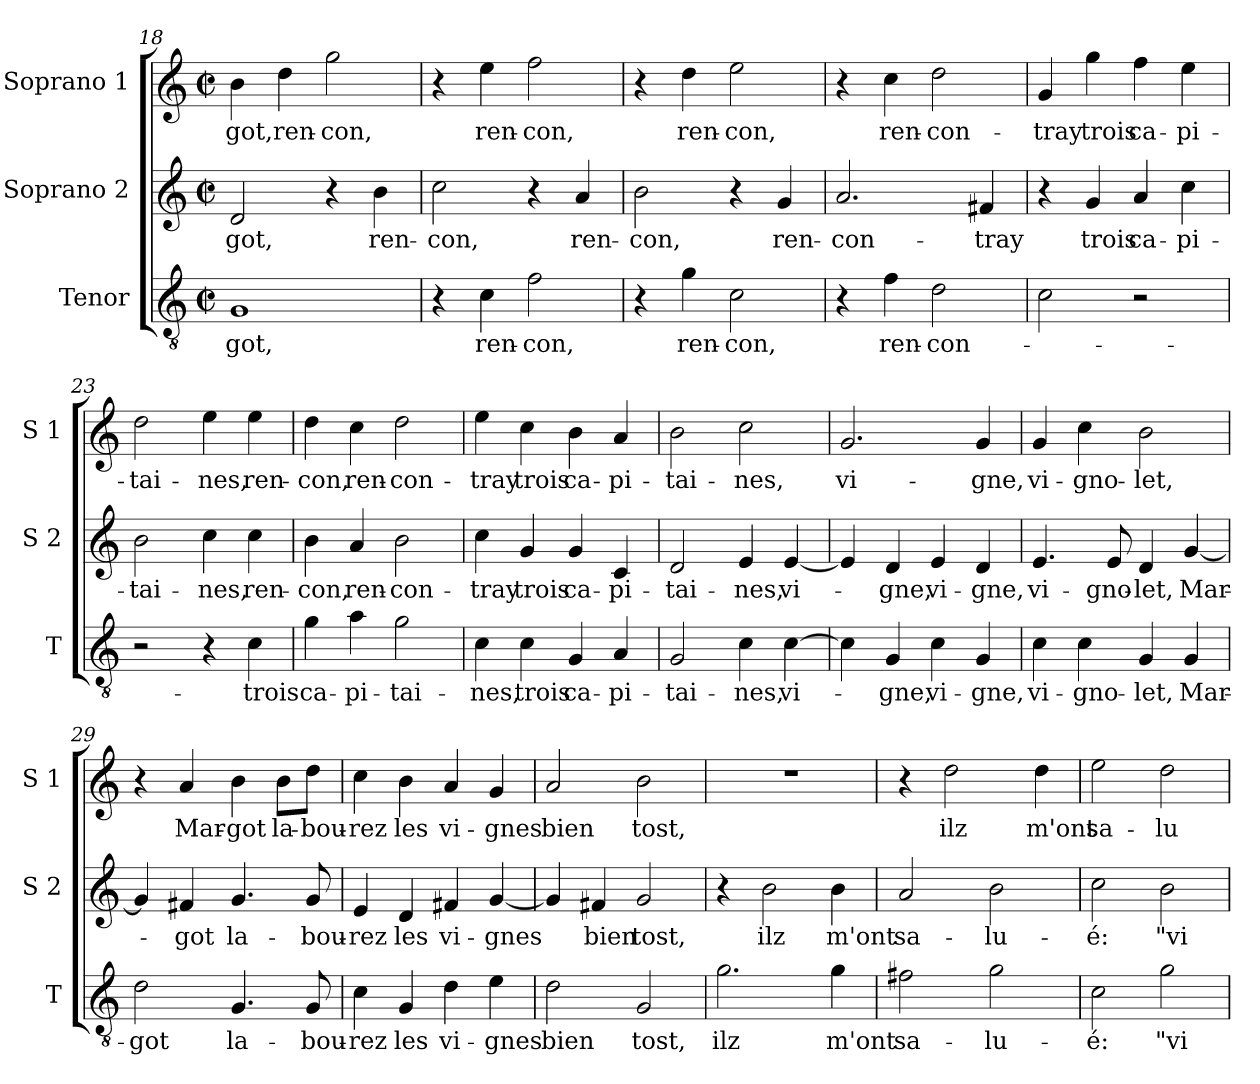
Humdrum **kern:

**kern	**text	**kern	**text	**kern	**text
*part3	*part3	*part2	*part2	*part1	*part1
*staff3	*staff3	*staff2	*staff2	*staff1	*staff1
*I"Tenor	*	*I"Soprano 2	*	*I"Soprano 1	*
*I'T	*	*I'S 2	*	*I'S 1	*
*clefGv2	*	*clefG2	*	*clefG2	*
*k[]	*	*k[]	*	*k[]	*
*C:	*	*C:	*	*C:	*
*M2/2	*	*M2/2	*	*M2/2	*
*met(c|)	*	*met(c|)	*	*met(c|)	*
=18	=18	=18	=18	=18	=18
!	!LO:LY:b	!	!LO:LY:b	!	!LO:LY:b
1G	-got,	2d/	-got,	4b\	-got,
!	!	!	!	!	!LO:LY:b
.	.	.	.	4dd\	ren-
!	!	!	!	!	!LO:LY:b
.	.	4r	.	2gg\	-con,
!	!	!	!LO:LY:b	!	!
.	.	4b\	ren-	.	.
=19	=19	=19	=19	=19	=19
!	!	!	!LO:LY:b	!	!
4r	.	2cc\	-con,	4r	.
!	!LO:LY:b	!	!	!	!LO:LY:b
4c\	ren-	.	.	4ee\	ren-
!	!LO:LY:b	!	!	!	!LO:LY:b
2f\	-con,	4r	.	2ff\	-con,
!	!	!	!LO:LY:b	!	!
.	.	4a/	ren-	.	.
=20	=20	=20	=20	=20	=20
!	!	!	!LO:LY:b	!	!
4r	.	2b\	-con,	4r	.
!	!LO:LY:b	!	!	!	!LO:LY:b
4g\	ren-	.	.	4dd\	ren-
!	!LO:LY:b	!	!	!	!LO:LY:b
2c\	-con,	4r	.	2ee\	-con,
!	!	!	!LO:LY:b	!	!
.	.	4g/	ren-	.	.
!!LO:LB:g=z
=21	=21	=21	=21	=21	=21
!	!	!	!LO:LY:b	!	!
4r	.	2.a/	-con-	4r	.
!	!LO:LY:b	!	!	!	!LO:LY:b
4f\	ren-	.	.	4cc\	ren-
!	!LO:LY:b	!	!	!	!LO:LY:b
2d\	-con-	.	.	2dd\	-con-
!	!	!	!LO:LY:b	!	!
.	.	4f#X/	-tray	.	.
=22	=22	=22	=22	=22	=22
!	!	!	!	!	!LO:LY:b
2c\	.	4r	.	4g/	-tray
!	!	!	!LO:LY:b	!	!LO:LY:b
.	.	4g/	trois	4gg\	trois
!	!	!	!LO:LY:b	!	!LO:LY:b
2r	.	4a/	ca-	4ff\	ca-
!	!	!	!LO:LY:b	!	!LO:LY:b
.	.	4cc\	-pi-	4ee\	-pi-
=23	=23	=23	=23	=23	=23
!	!	!	!LO:LY:b	!	!LO:LY:b
2r	.	2b\	-tai-	2dd\	-tai-
!	!	!	!LO:LY:b	!	!LO:LY:b
4r	.	4cc\	-nes,	4ee\	-nes,
!	!LO:LY:b	!	!LO:LY:b	!	!LO:LY:b
4c\	trois	4cc\	ren-	4ee\	ren-
=24	=24	=24	=24	=24	=24
!	!LO:LY:b	!	!LO:LY:b	!	!LO:LY:b
4g\	ca-	4b\	-con,	4dd\	-con,
!	!LO:LY:b	!	!LO:LY:b	!	!LO:LY:b
4a\	-pi-	4a/	ren-	4cc\	ren-
!	!LO:LY:b	!	!LO:LY:b	!	!LO:LY:b
2g\	-tai-	2b\	-con-	2dd\	-con-
=25	=25	=25	=25	=25	=25
!	!LO:LY:b	!	!LO:LY:b	!	!LO:LY:b
4c\	-nes,	4cc\	-tray	4ee\	-tray
!	!LO:LY:b	!	!LO:LY:b	!	!LO:LY:b
4c\	trois	4g/	trois	4cc\	trois
!	!LO:LY:b	!	!LO:LY:b	!	!LO:LY:b
4G/	ca-	4g/	ca-	4b\	ca-
!	!LO:LY:b	!	!LO:LY:b	!	!LO:LY:b
4A/	-pi-	4c/	-pi-	4a/	-pi-
!!LO:LB:g=z
=26	=26	=26	=26	=26	=26
!	!LO:LY:b	!	!LO:LY:b	!	!LO:LY:b
2G/	-tai-	2d/	-tai-	2b\	-tai-
!	!LO:LY:b	!	!LO:LY:b	!	!LO:LY:b
4c\	-nes,	4e/	-nes,	2cc\	-nes,
!	!LO:LY:b	!	!LO:LY:b	!	!
[4c\	vi-	[4e/	vi-	.	.
=27	=27	=27	=27	=27	=27
!	!	!	!	!	!LO:LY:b
4c\]	.	4e/]	.	2.g/	vi-
!	!LO:LY:b	!	!LO:LY:b	!	!
4G/	-gne,	4d/	-gne,	.	.
!	!LO:LY:b	!	!LO:LY:b	!	!
4c\	vi-	4e/	vi-	.	.
!	!LO:LY:b	!	!LO:LY:b	!	!LO:LY:b
4G/	-gne,	4d/	-gne,	4g/	-gne,
=28	=28	=28	=28	=28	=28
!	!LO:LY:b	!	!LO:LY:b	!	!LO:LY:b
4c\	vi-	4.e/	vi-	4g/	vi-
!	!LO:LY:b	!	!	!	!LO:LY:b
4c\	-gno-	.	.	4cc\	-gno-
!	!	!	!LO:LY:b	!	!
.	.	8e/	-gno-	.	.
!	!LO:LY:b	!	!LO:LY:b	!	!LO:LY:b
4G/	-let,	4d/	-let,	2b\	-let,
!	!LO:LY:b	!	!LO:LY:b	!	!
4G/	Mar-	[4g/	Mar-	.	.
=29	=29	=29	=29	=29	=29
!	!LO:LY:b	!	!	!	!
2d\	-got	4g/]	.	4r	.
!	!	!	!LO:LY:b	!	!LO:LY:b
.	.	4f#X/	-got	4a/	Mar-
!	!LO:LY:b	!	!LO:LY:b	!	!LO:LY:b
4.G/	la-	4.g/	la-	4b\	-got
!	!	!	!	!	!LO:LY:b
.	.	.	.	8b\L	la-
!	!LO:LY:b	!	!LO:LY:b	!	!LO:LY:b
8G/	-bou-	8g/	-bou-	8dd\J	-bou-
=30	=30	=30	=30	=30	=30
!	!LO:LY:b	!	!LO:LY:b	!	!LO:LY:b
4c\	-rez	4e/	-rez	4cc\	-rez
!	!LO:LY:b	!	!LO:LY:b	!	!LO:LY:b
4G/	les	4d/	les	4b\	les
!	!LO:LY:b	!	!LO:LY:b	!	!LO:LY:b
4d\	vi-	4f#X/	vi-	4a/	vi-
!	!LO:LY:b	!	!LO:LY:b	!	!LO:LY:b
4e\	-gnes	[4g/	-gnes	4g/	-gnes
!!LO:LB:g=z
=31	=31	=31	=31	=31	=31
!	!LO:LY:b	!	!	!	!LO:LY:b
2d\	bien	4g/]	.	2a/	bien
!	!	!	!LO:LY:b	!	!
.	.	4f#X/	bien	.	.
!	!LO:LY:b	!	!LO:LY:b	!	!LO:LY:b
2G/	tost,	2g/	tost,	2b\	tost,
=32	=32	=32	=32	=32	=32
!	!LO:LY:b	!	!	!	!
2.g\	ilz	4r	.	1r	.
!	!	!	!LO:LY:b	!	!
.	.	2b\	ilz	.	.
!	!LO:LY:b	!	!LO:LY:b	!	!
4g\	m'ont	4b\	m'ont	.	.
=33	=33	=33	=33	=33	=33
!	!LO:LY:b	!	!LO:LY:b	!	!
2f#X\	sa-	2a/	sa-	4r	.
!	!	!	!	!	!LO:LY:b
.	.	.	.	2dd\	ilz
!	!LO:LY:b	!	!LO:LY:b	!	!
2g\	-lu-	2b\	-lu-	.	.
!	!	!	!	!	!LO:LY:b
.	.	.	.	4dd\	m'ont
=34	=34	=34	=34	=34	=34
!	!LO:LY:b	!	!LO:LY:b	!	!LO:LY:b
2c\	-é:	2cc\	-é:	2ee\	sa-
!	!LO:LY:b	!	!LO:LY:b	!	!LO:LY:b
2g\	"vi-	2b\	"vi-	2dd\	-lu-
=	=	=	=	=	=
*-	*-	*-	*-	*-	*-
